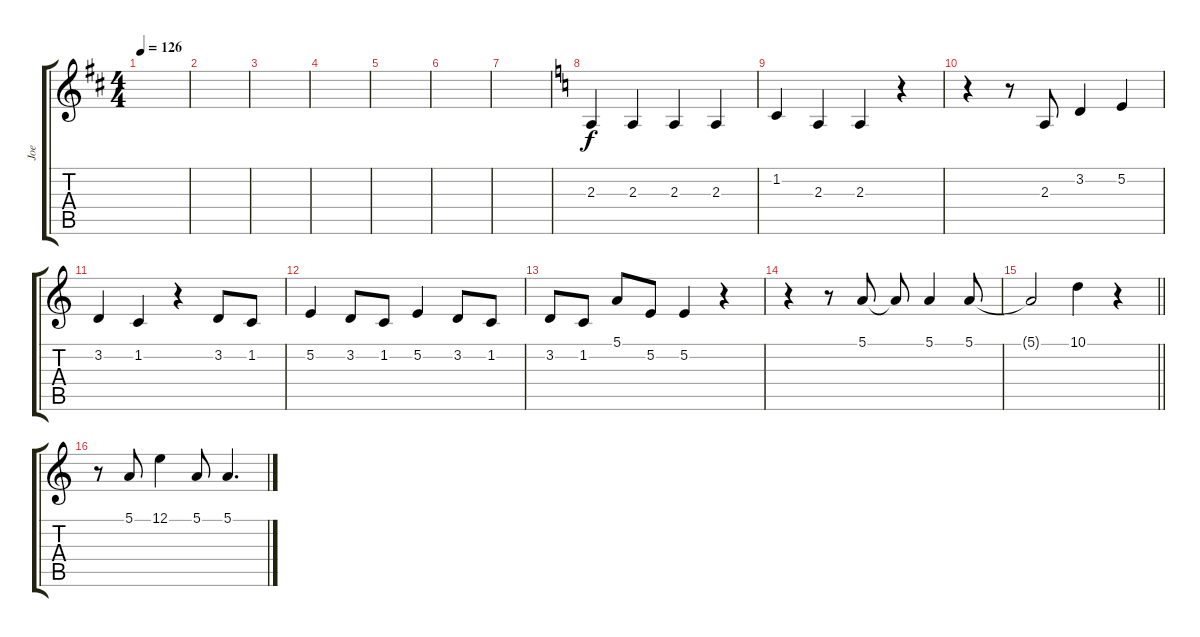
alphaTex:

\track ("Joe" "Joe") {instrument lead1square}
\staff {score tabs}
\tuning (E4 B3 G3 D3 A2 E2) {hide}
\ts (4 4)
\tempo 126
\clef g2
\ks bminor
|
|
|
|
|
|
|
\ks aminor
2.3.4 2.3.4 2.3.4 2.3.4 |
1.2.4 2.3.4 2.3.4 r.4 |
r.4 r.8 2.3.8 3.2.4 5.2.4 |
3.2.4 1.2.4 r.4 3.2.8 1.2.8 |
5.2.4 3.2.8 1.2.8 5.2.4 3.2.8 1.2.8 |
3.2.8 1.2.8 5.1.8 5.2.8 5.2.4 r.4 |
r.4 r.8 5.1.8 5.1{t}.8 5.1.4 5.1.8 |
\barLineRight lightlight
5.1{t}.2 10.1.4 r.4 |
r.8 5.1.8 12.1.4 5.1.8 5.1.4{d}
